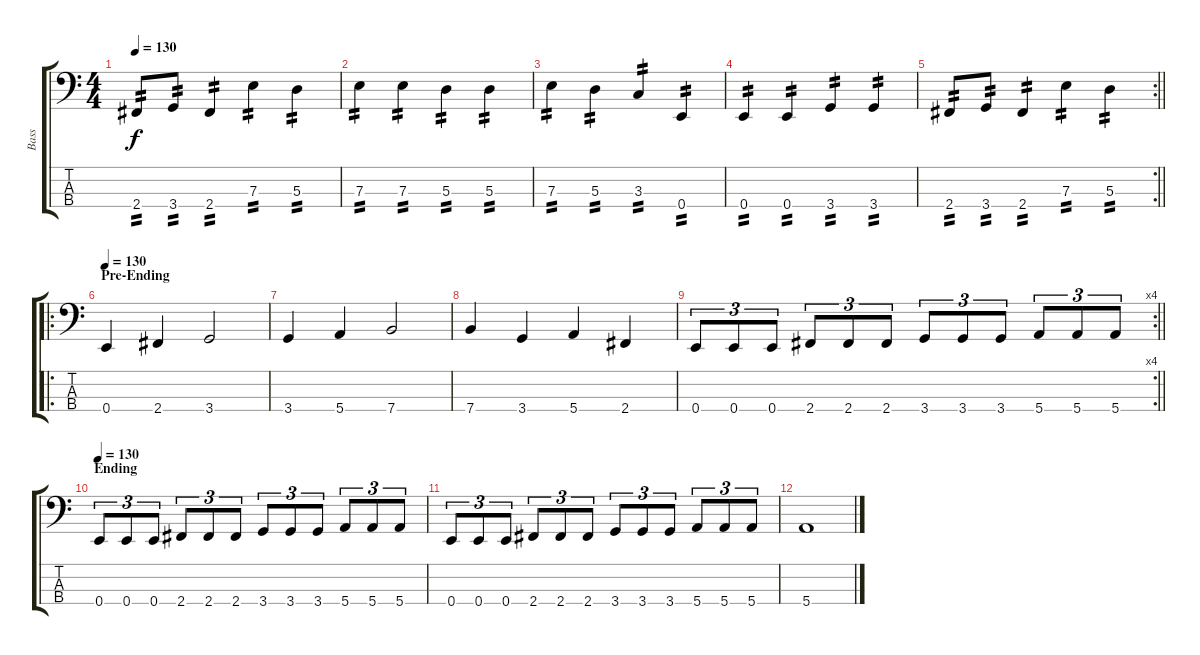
\track ("Bass" "Bass") {instrument electricbasspick}
\staff {score tabs}
\tuning (G2 D2 A1 E1) {hide}
\ts (4 4)
\tempo 130
\clef f4
\ks c
2.4.8{tp 2 dy f} 3.4.8{tp 2} 2.4.4{tp 2} 7.3.4{tp 2} 5.3.4{tp 2} |
7.3.4{tp 2} 7.3.4{tp 2} 5.3.4{tp 2} 5.3.4{tp 2} |
7.3.4{tp 2} 5.3.4{tp 2} 3.3.4{tp 2} 0.4.4{tp 2} |
0.4.4{tp 2} 0.4.4{tp 2} 3.4.4{tp 2} 3.4.4{tp 2} |
\rc 2
\barLineRight lightlight
2.4.8{tp 2} 3.4.8{tp 2} 2.4.4{tp 2} 7.3.4{tp 2} 5.3.4{tp 2} |
\ro
\section ("" "Pre-Ending")
\tempo 130
0.4.4 2.4.4 3.4.2 |
3.4.4 5.4.4 7.4.2 |
7.4.4 3.4.4 5.4.4 2.4.4 |
\rc 4
\barLineRight lightlight
0.4.8{tu (3 2)} 0.4.8{tu (3 2)} 0.4.8{tu (3 2)} 2.4.8{tu (3 2)} 2.4.8{tu (3 2)} 2.4.8{tu (3 2)} 3.4.8{tu (3 2)} 3.4.8{tu (3 2)} 3.4.8{tu (3 2)} 5.4.8{tu (3 2)} 5.4.8{tu (3 2)} 5.4.8{tu (3 2)} |
\section ("" "Ending")
\tempo 130
0.4.8{tu (3 2)} 0.4.8{tu (3 2)} 0.4.8{tu (3 2)} 2.4.8{tu (3 2)} 2.4.8{tu (3 2)} 2.4.8{tu (3 2)} 3.4.8{tu (3 2)} 3.4.8{tu (3 2)} 3.4.8{tu (3 2)} 5.4.8{tu (3 2)} 5.4.8{tu (3 2)} 5.4.8{tu (3 2)} |
0.4.8{tu (3 2)} 0.4.8{tu (3 2)} 0.4.8{tu (3 2)} 2.4.8{tu (3 2)} 2.4.8{tu (3 2)} 2.4.8{tu (3 2)} 3.4.8{tu (3 2)} 3.4.8{tu (3 2)} 3.4.8{tu (3 2)} 5.4.8{tu (3 2)} 5.4.8{tu (3 2)} 5.4.8{tu (3 2)} |
5.4.1
